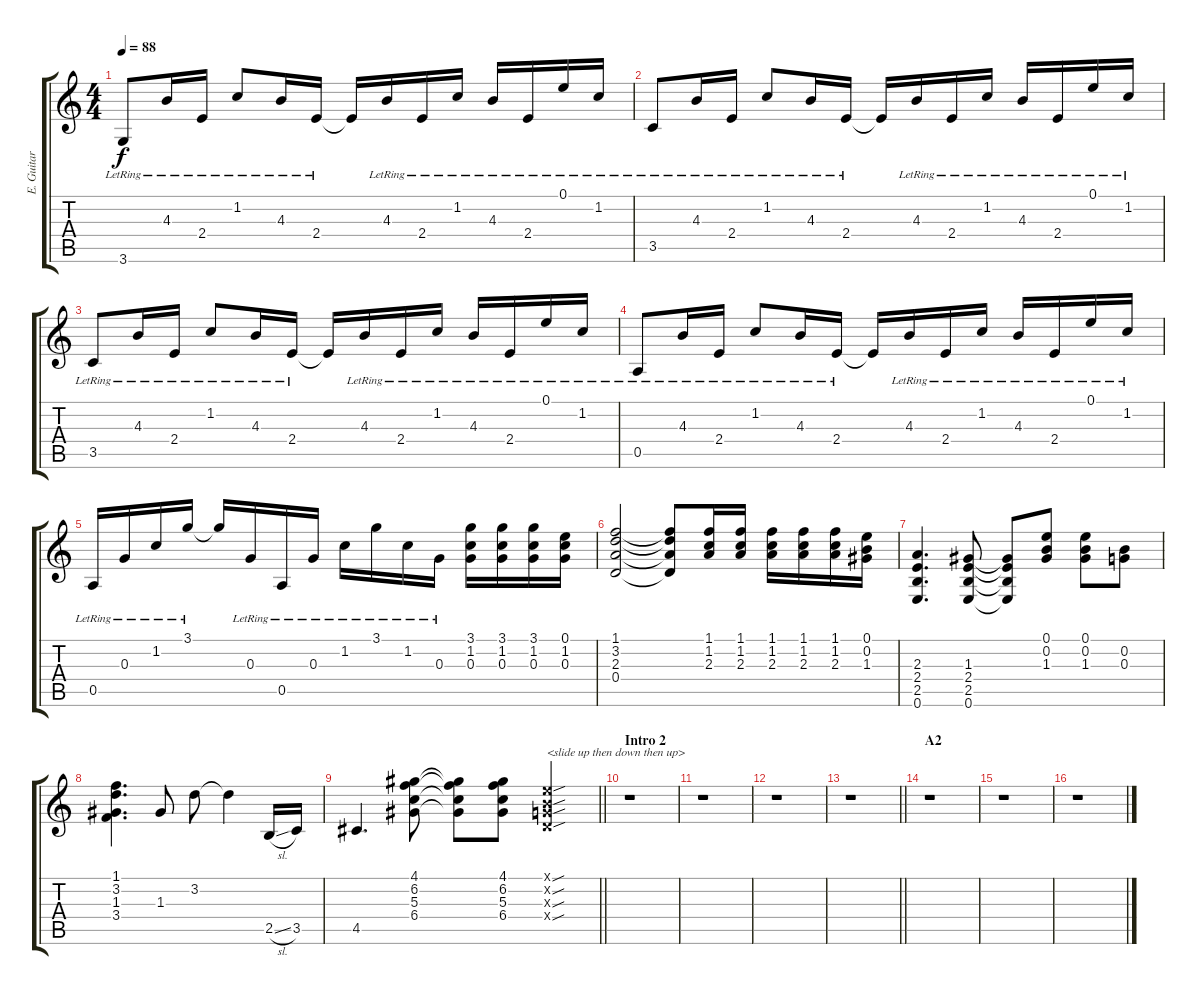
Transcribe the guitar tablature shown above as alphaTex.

\track ("E. Guitar II" "E. Guitar ") {instrument electricguitarclean}
\staff {score tabs}
\tuning (E4 B3 G3 D3 A2 E2) {hide}
\ts (4 4)
\tempo 88
\clef g2
\ks c
3.6{lr}.8{dy f} 4.3{lr}.16 2.4{lr}.16 1.2{lr}.8 4.3{lr}.16 2.4{lr}.16 2.4{t}.16 4.3{lr}.16 2.4{lr}.16 1.2{lr}.16 4.3{lr}.16 2.4{lr}.16 0.1{lr}.16 1.2{lr}.16 |
3.5{lr}.8 4.3{lr}.16 2.4{lr}.16 1.2{lr}.8 4.3{lr}.16 2.4{lr}.16 2.4{t}.16 4.3{lr}.16 2.4{lr}.16 1.2{lr}.16 4.3{lr}.16 2.4{lr}.16 0.1{lr}.16 1.2{lr}.16 |
3.5{lr}.8 4.3{lr}.16 2.4{lr}.16 1.2{lr}.8 4.3{lr}.16 2.4{lr}.16 2.4{t}.16 4.3{lr}.16 2.4{lr}.16 1.2{lr}.16 4.3{lr}.16 2.4{lr}.16 0.1{lr}.16 1.2{lr}.16 |
0.5{lr}.8 4.3{lr}.16 2.4{lr}.16 1.2{lr}.8 4.3{lr}.16 2.4{lr}.16 2.4{t}.16 4.3{lr}.16 2.4{lr}.16 1.2{lr}.16 4.3{lr}.16 2.4{lr}.16 0.1{lr}.16 1.2{lr}.16 |
0.5{lr}.16 0.3{lr}.16 1.2{lr}.16 3.1{lr}.16 3.1{t}.16 0.3{lr}.16 0.5{lr}.16 0.3{lr}.16 1.2{lr}.16 3.1{lr}.16 1.2{lr}.16 0.3{lr}.16 (3.1 1.2 0.3).16 (3.1 1.2 0.3).16 (3.1 1.2 0.3).16 (0.1 1.2 0.3).16 |
(1.1 3.2 2.3 0.4).2 (1.1{t} 3.2{t} 2.3{t} 0.4{t}).8 (1.1 1.2 2.3).16 (1.1 1.2 2.3).16 (1.1 1.2 2.3).16 (1.1 1.2 2.3).16 (1.1 1.2 2.3).16 (0.1 0.2 1.3).16 |
(2.3 2.4 2.5 0.6).4{d} (1.3 2.4 2.5 0.6).8 (1.3{t} 2.4{t} 2.5{t} 0.6{t}).8 (0.1 0.2 1.3).8 (0.1 0.2 1.3).8 (0.2 0.3).8 |
(1.1 3.2 1.3 3.4).4{d} 1.3.8 3.2.8 3.2{t}.4 2.5{sl}.16 3.5.16 |
\barLineRight lightlight
4.5.4{d} (4.1 6.2 5.3 6.4).8 (4.1{t} 6.2{t} 5.3{t} 6.4{t}).8 (4.1 6.2 5.3 6.4).8 (0.1{sou x} 0.2{sou x} 0.3{sou x} 0.4{sou x}).4{txt "<slide up then down then up>"} |
\section ("" "Intro 2")
r.1 |
r.1 |
r.1 |
\barLineRight lightlight
r.1 |
\section ("" "A2")
r.1 |
r.1 |
r.1
